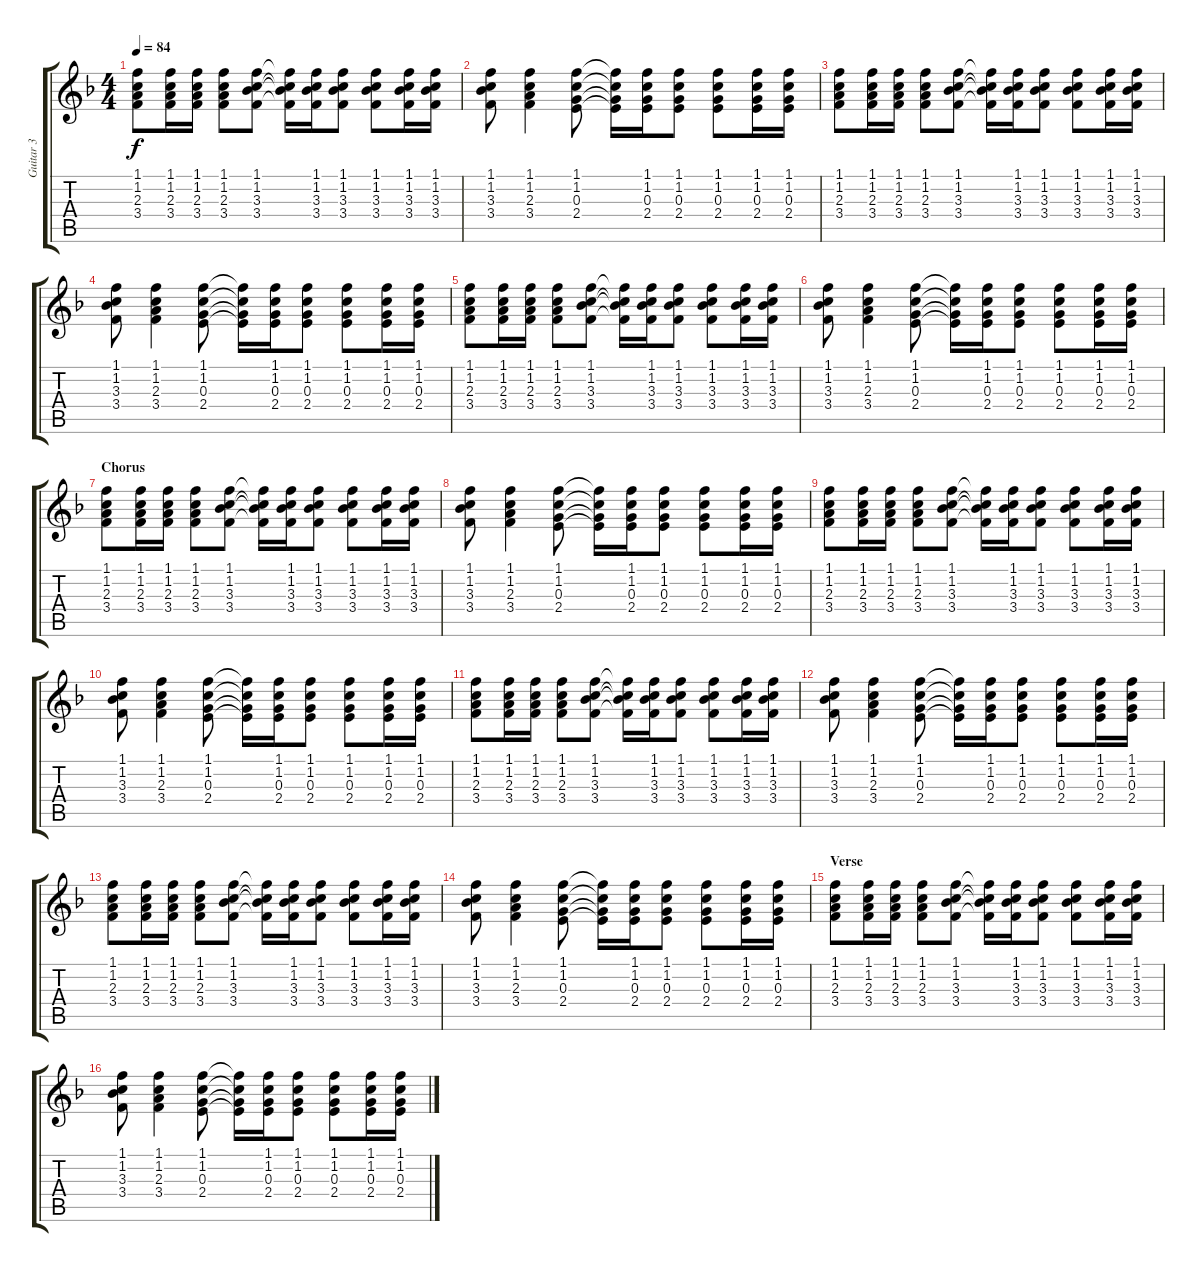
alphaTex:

\track ("Guitar 3" "Guitar 3") {instrument acousticguitarnylon}
\staff {score tabs}
\tuning (E4 B3 G3 D3 A2 E2) {hide}
\ts (4 4)
\tempo 84
\clef g2
\ks f
(1.1 1.2 2.3 3.4).8{dy f} (1.1 1.2 2.3 3.4).16 (1.1 1.2 2.3 3.4).16 (1.1 1.2 2.3 3.4).8 (1.1 1.2 3.3 3.4).8 (1.1{t} 1.2{t} 3.3{t} 3.4{t}).16 (1.1 1.2 3.3 3.4).16 (1.1 1.2 3.3 3.4).8 (1.1 1.2 3.3 3.4).8 (1.1 1.2 3.3 3.4).16 (1.1 1.2 3.3 3.4).16 |
(1.1 1.2 3.3 3.4).8 (1.1 1.2 2.3 3.4).4 (1.1 1.2 0.3 2.4).8 (1.1{t} 1.2{t} 0.3{t} 2.4{t}).16 (1.1 1.2 0.3 2.4).16 (1.1 1.2 0.3 2.4).8 (1.1 1.2 0.3 2.4).8 (1.1 1.2 0.3 2.4).16 (1.1 1.2 0.3 2.4).16 |
(1.1 1.2 2.3 3.4).8 (1.1 1.2 2.3 3.4).16 (1.1 1.2 2.3 3.4).16 (1.1 1.2 2.3 3.4).8 (1.1 1.2 3.3 3.4).8 (1.1{t} 1.2{t} 3.3{t} 3.4{t}).16 (1.1 1.2 3.3 3.4).16 (1.1 1.2 3.3 3.4).8 (1.1 1.2 3.3 3.4).8 (1.1 1.2 3.3 3.4).16 (1.1 1.2 3.3 3.4).16 |
(1.1 1.2 3.3 3.4).8 (1.1 1.2 2.3 3.4).4 (1.1 1.2 0.3 2.4).8 (1.1{t} 1.2{t} 0.3{t} 2.4{t}).16 (1.1 1.2 0.3 2.4).16 (1.1 1.2 0.3 2.4).8 (1.1 1.2 0.3 2.4).8 (1.1 1.2 0.3 2.4).16 (1.1 1.2 0.3 2.4).16 |
(1.1 1.2 2.3 3.4).8 (1.1 1.2 2.3 3.4).16 (1.1 1.2 2.3 3.4).16 (1.1 1.2 2.3 3.4).8 (1.1 1.2 3.3 3.4).8 (1.1{t} 1.2{t} 3.3{t} 3.4{t}).16 (1.1 1.2 3.3 3.4).16 (1.1 1.2 3.3 3.4).8 (1.1 1.2 3.3 3.4).8 (1.1 1.2 3.3 3.4).16 (1.1 1.2 3.3 3.4).16 |
(1.1 1.2 3.3 3.4).8 (1.1 1.2 2.3 3.4).4 (1.1 1.2 0.3 2.4).8 (1.1{t} 1.2{t} 0.3{t} 2.4{t}).16 (1.1 1.2 0.3 2.4).16 (1.1 1.2 0.3 2.4).8 (1.1 1.2 0.3 2.4).8 (1.1 1.2 0.3 2.4).16 (1.1 1.2 0.3 2.4).16 |
\section ("" "Chorus")
(1.1 1.2 2.3 3.4).8{volume 4} (1.1 1.2 2.3 3.4).16 (1.1 1.2 2.3 3.4).16 (1.1 1.2 2.3 3.4).8 (1.1 1.2 3.3 3.4).8 (1.1{t} 1.2{t} 3.3{t} 3.4{t}).16 (1.1 1.2 3.3 3.4).16 (1.1 1.2 3.3 3.4).8 (1.1 1.2 3.3 3.4).8 (1.1 1.2 3.3 3.4).16 (1.1 1.2 3.3 3.4).16 |
(1.1 1.2 3.3 3.4).8 (1.1 1.2 2.3 3.4).4 (1.1 1.2 0.3 2.4).8 (1.1{t} 1.2{t} 0.3{t} 2.4{t}).16 (1.1 1.2 0.3 2.4).16 (1.1 1.2 0.3 2.4).8 (1.1 1.2 0.3 2.4).8 (1.1 1.2 0.3 2.4).16 (1.1 1.2 0.3 2.4).16 |
(1.1 1.2 2.3 3.4).8 (1.1 1.2 2.3 3.4).16 (1.1 1.2 2.3 3.4).16 (1.1 1.2 2.3 3.4).8 (1.1 1.2 3.3 3.4).8 (1.1{t} 1.2{t} 3.3{t} 3.4{t}).16 (1.1 1.2 3.3 3.4).16 (1.1 1.2 3.3 3.4).8 (1.1 1.2 3.3 3.4).8 (1.1 1.2 3.3 3.4).16 (1.1 1.2 3.3 3.4).16 |
(1.1 1.2 3.3 3.4).8 (1.1 1.2 2.3 3.4).4 (1.1 1.2 0.3 2.4).8 (1.1{t} 1.2{t} 0.3{t} 2.4{t}).16 (1.1 1.2 0.3 2.4).16 (1.1 1.2 0.3 2.4).8 (1.1 1.2 0.3 2.4).8 (1.1 1.2 0.3 2.4).16 (1.1 1.2 0.3 2.4).16 |
(1.1 1.2 2.3 3.4).8 (1.1 1.2 2.3 3.4).16 (1.1 1.2 2.3 3.4).16 (1.1 1.2 2.3 3.4).8 (1.1 1.2 3.3 3.4).8 (1.1{t} 1.2{t} 3.3{t} 3.4{t}).16 (1.1 1.2 3.3 3.4).16 (1.1 1.2 3.3 3.4).8 (1.1 1.2 3.3 3.4).8 (1.1 1.2 3.3 3.4).16 (1.1 1.2 3.3 3.4).16 |
(1.1 1.2 3.3 3.4).8 (1.1 1.2 2.3 3.4).4 (1.1 1.2 0.3 2.4).8 (1.1{t} 1.2{t} 0.3{t} 2.4{t}).16 (1.1 1.2 0.3 2.4).16 (1.1 1.2 0.3 2.4).8 (1.1 1.2 0.3 2.4).8 (1.1 1.2 0.3 2.4).16 (1.1 1.2 0.3 2.4).16 |
(1.1 1.2 2.3 3.4).8 (1.1 1.2 2.3 3.4).16 (1.1 1.2 2.3 3.4).16 (1.1 1.2 2.3 3.4).8 (1.1 1.2 3.3 3.4).8 (1.1{t} 1.2{t} 3.3{t} 3.4{t}).16 (1.1 1.2 3.3 3.4).16 (1.1 1.2 3.3 3.4).8 (1.1 1.2 3.3 3.4).8 (1.1 1.2 3.3 3.4).16 (1.1 1.2 3.3 3.4).16 |
(1.1 1.2 3.3 3.4).8 (1.1 1.2 2.3 3.4).4 (1.1 1.2 0.3 2.4).8 (1.1{t} 1.2{t} 0.3{t} 2.4{t}).16 (1.1 1.2 0.3 2.4).16 (1.1 1.2 0.3 2.4).8 (1.1 1.2 0.3 2.4).8 (1.1 1.2 0.3 2.4).16 (1.1 1.2 0.3 2.4).16 |
\section ("" "Verse")
(1.1 1.2 2.3 3.4).8 (1.1 1.2 2.3 3.4).16 (1.1 1.2 2.3 3.4).16 (1.1 1.2 2.3 3.4).8 (1.1 1.2 3.3 3.4).8 (1.1{t} 1.2{t} 3.3{t} 3.4{t}).16 (1.1 1.2 3.3 3.4).16 (1.1 1.2 3.3 3.4).8 (1.1 1.2 3.3 3.4).8 (1.1 1.2 3.3 3.4).16 (1.1 1.2 3.3 3.4).16 |
(1.1 1.2 3.3 3.4).8 (1.1 1.2 2.3 3.4).4 (1.1 1.2 0.3 2.4).8 (1.1{t} 1.2{t} 0.3{t} 2.4{t}).16 (1.1 1.2 0.3 2.4).16 (1.1 1.2 0.3 2.4).8 (1.1 1.2 0.3 2.4).8 (1.1 1.2 0.3 2.4).16 (1.1 1.2 0.3 2.4).16
